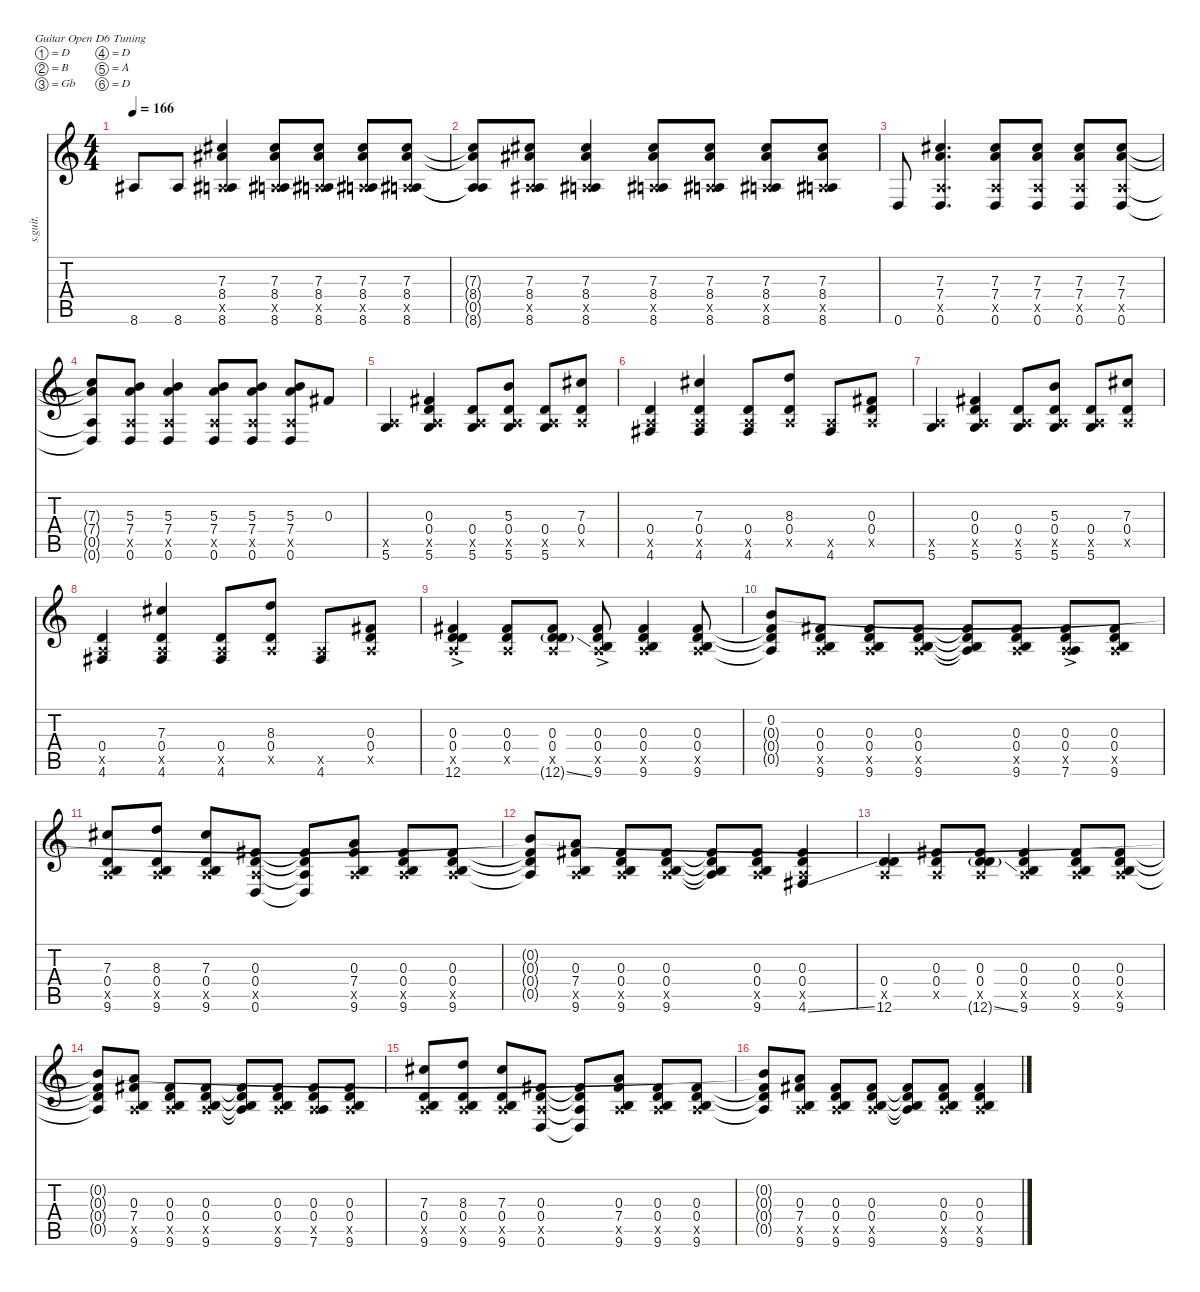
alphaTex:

\defaultSystemsLayout 4
\hideDynamics
\bracketExtendMode nobrackets
\track ("Thom Yorke " "s.guit.") {instrument acousticguitarsteel}
\staff {score tabs}
\tuning (D4 B3 Gb3 D3 A2 D2)
\ts (4 4)
\tempo 166
\clef g2
\ks c
8.6{acc #}.8{lyrics (0 "") lyrics (1 "") lyrics (2 "") lyrics (3 "") lyrics (4 "") dy ff} 8.6{acc #}.8{lyrics (0 "") lyrics (1 "") lyrics (2 "") lyrics (3 "") lyrics (4 "")} (7.3{acc #} 8.4{acc #} 0.5{x} 8.6{acc #}).4{lyrics (0 "") lyrics (1 "") lyrics (2 "") lyrics (3 "") lyrics (4 "") dy f} (7.3{acc #} 8.4{acc #} 0.5{x} 8.6{acc #}).8{lyrics (0 "") lyrics (1 "") lyrics (2 "") lyrics (3 "") lyrics (4 "")} (7.3{acc #} 8.4{acc #} 0.5{x} 8.6{acc #}).8{lyrics (0 "") lyrics (1 "") lyrics (2 "") lyrics (3 "") lyrics (4 "")} (7.3{acc #} 8.4{acc #} 0.5{x} 8.6{acc #}).8{lyrics (0 "") lyrics (1 "") lyrics (2 "") lyrics (3 "") lyrics (4 "")} (7.3{acc #} 8.4{acc #} 0.5{x} 8.6{acc #}).8{lyrics (0 "") lyrics (1 "") lyrics (2 "") lyrics (3 "") lyrics (4 "")} |
(7.3{t acc #} 8.4{t acc #} 0.5{t} 8.6{t acc #}).8{lyrics (0 "") lyrics (1 "") lyrics (2 "") lyrics (3 "") lyrics (4 "")} (7.3{acc #} 8.4{acc #} 0.5{x} 8.6{acc #}).8{lyrics (0 "") lyrics (1 "") lyrics (2 "") lyrics (3 "") lyrics (4 "")} (7.3{acc #} 8.4{acc #} 0.5{x} 8.6{acc #}).4{lyrics (0 "") lyrics (1 "") lyrics (2 "") lyrics (3 "") lyrics (4 "")} (7.3{acc #} 8.4{acc #} 0.5{x} 8.6{acc #}).8{lyrics (0 "") lyrics (1 "") lyrics (2 "") lyrics (3 "") lyrics (4 "")} (7.3{acc #} 8.4{acc #} 0.5{x} 8.6{acc #}).8{lyrics (0 "") lyrics (1 "") lyrics (2 "") lyrics (3 "") lyrics (4 "")} (7.3{acc #} 8.4{acc #} 0.5{x} 8.6{acc #}).8{lyrics (0 "") lyrics (1 "") lyrics (2 "") lyrics (3 "") lyrics (4 "")} (7.3{acc #} 8.4{acc #} 0.5{x} 8.6{acc #}).8{lyrics (0 "") lyrics (1 "") lyrics (2 "") lyrics (3 "") lyrics (4 "")} |
0.6.8{lyrics (0 "") lyrics (1 "") lyrics (2 "") lyrics (3 "") lyrics (4 "") dy ff} (7.3{acc #} 7.4 0.5{x} 0.6).4{d lyrics (0 "") lyrics (1 "") lyrics (2 "") lyrics (3 "") lyrics (4 "") dy f} (7.3{acc #} 7.4 0.5{x} 0.6).8{lyrics (0 "") lyrics (1 "") lyrics (2 "") lyrics (3 "") lyrics (4 "")} (7.3{acc #} 7.4 0.5{x} 0.6).8{lyrics (0 "") lyrics (1 "") lyrics (2 "") lyrics (3 "") lyrics (4 "")} (7.3{acc #} 7.4 0.5{x} 0.6).8{lyrics (0 "") lyrics (1 "") lyrics (2 "") lyrics (3 "") lyrics (4 "")} (7.3{acc #} 7.4 0.5{x} 0.6).8{lyrics (0 "") lyrics (1 "") lyrics (2 "") lyrics (3 "") lyrics (4 "")} |
(7.3{t acc #} 7.4{t} 0.5{t} 0.6{t}).8{lyrics (0 "") lyrics (1 "") lyrics (2 "") lyrics (3 "") lyrics (4 "")} (5.3 7.4 0.5{x} 0.6).8{lyrics (0 "") lyrics (1 "") lyrics (2 "") lyrics (3 "") lyrics (4 "")} (5.3 7.4 0.5{x} 0.6).4{lyrics (0 "") lyrics (1 "") lyrics (2 "") lyrics (3 "") lyrics (4 "")} (5.3 7.4 0.5{x} 0.6).8{lyrics (0 "") lyrics (1 "") lyrics (2 "") lyrics (3 "") lyrics (4 "")} (5.3 7.4 0.5{x} 0.6).8{lyrics (0 "") lyrics (1 "") lyrics (2 "") lyrics (3 "") lyrics (4 "")} (5.3 7.4 0.5{x} 0.6).8{lyrics (0 "") lyrics (1 "") lyrics (2 "") lyrics (3 "") lyrics (4 "")} 0.3{acc #}.8{lyrics (0 "") lyrics (1 "") lyrics (2 "") lyrics (3 "") lyrics (4 "") dy ff} |
(0.5{x} 5.6).4{lyrics (0 "") lyrics (1 "") lyrics (2 "") lyrics (3 "") lyrics (4 "") dy f} (0.3{acc #} 0.4 0.5{x} 5.6).4{lyrics (0 "") lyrics (1 "") lyrics (2 "") lyrics (3 "") lyrics (4 "")} (0.4 0.5{x} 5.6).8{lyrics (0 "") lyrics (1 "") lyrics (2 "") lyrics (3 "") lyrics (4 "")} (5.3 0.4 0.5{x} 5.6).8{lyrics (0 "") lyrics (1 "") lyrics (2 "") lyrics (3 "") lyrics (4 "")} (0.4 0.5{x} 5.6).8{lyrics (0 "") lyrics (1 "") lyrics (2 "") lyrics (3 "") lyrics (4 "")} (7.3{acc #} 0.4 0.5{x}).8{lyrics (0 "") lyrics (1 "") lyrics (2 "") lyrics (3 "") lyrics (4 "")} |
(0.4 0.5{x} 4.6{acc #}).4{lyrics (0 "") lyrics (1 "") lyrics (2 "") lyrics (3 "") lyrics (4 "")} (7.3{acc #} 0.4 0.5{x} 4.6{acc #}).4{lyrics (0 "") lyrics (1 "") lyrics (2 "") lyrics (3 "") lyrics (4 "")} (0.4 0.5{x} 4.6{acc #}).8{lyrics (0 "") lyrics (1 "") lyrics (2 "") lyrics (3 "") lyrics (4 "")} (8.3 0.4 0.5{x}).8{lyrics (0 "") lyrics (1 "") lyrics (2 "") lyrics (3 "") lyrics (4 "")} (0.5{x} 4.6{acc #}).8{lyrics (0 "") lyrics (1 "") lyrics (2 "") lyrics (3 "") lyrics (4 "")} (0.3{acc #} 0.4 0.5{x}).8{lyrics (0 "") lyrics (1 "") lyrics (2 "") lyrics (3 "") lyrics (4 "")} |
(0.5{x} 5.6).4{lyrics (0 "") lyrics (1 "") lyrics (2 "") lyrics (3 "") lyrics (4 "")} (0.3{acc #} 0.4 0.5{x} 5.6).4{lyrics (0 "") lyrics (1 "") lyrics (2 "") lyrics (3 "") lyrics (4 "")} (0.4 0.5{x} 5.6).8{lyrics (0 "") lyrics (1 "") lyrics (2 "") lyrics (3 "") lyrics (4 "")} (5.3 0.4 0.5{x} 5.6).8{lyrics (0 "") lyrics (1 "") lyrics (2 "") lyrics (3 "") lyrics (4 "")} (0.4 0.5{x} 5.6).8{lyrics (0 "") lyrics (1 "") lyrics (2 "") lyrics (3 "") lyrics (4 "")} (7.3{acc #} 0.4 0.5{x}).8{lyrics (0 "") lyrics (1 "") lyrics (2 "") lyrics (3 "") lyrics (4 "")} |
(0.4 0.5{x} 4.6{acc #}).4{lyrics (0 "") lyrics (1 "") lyrics (2 "") lyrics (3 "") lyrics (4 "")} (7.3{acc #} 0.4 0.5{x} 4.6{acc #}).4{lyrics (0 "") lyrics (1 "") lyrics (2 "") lyrics (3 "") lyrics (4 "")} (0.4 0.5{x} 4.6{acc #}).8{lyrics (0 "") lyrics (1 "") lyrics (2 "") lyrics (3 "") lyrics (4 "")} (8.3 0.4 0.5{x}).8{lyrics (0 "") lyrics (1 "") lyrics (2 "") lyrics (3 "") lyrics (4 "")} (0.5{x} 4.6{acc #}).8{lyrics (0 "") lyrics (1 "") lyrics (2 "") lyrics (3 "") lyrics (4 "")} (0.3{acc #} 0.4 0.5{x}).8{lyrics (0 "") lyrics (1 "") lyrics (2 "") lyrics (3 "") lyrics (4 "")} |
(0.3{acc #} 0.4 0.5{x} 12.6{ac}).4{lyrics (0 "") lyrics (1 "") lyrics (2 "") lyrics (3 "") lyrics (4 "")} (0.3{acc #} 0.4 0.5{x}).8{lyrics (0 "") lyrics (1 "") lyrics (2 "") lyrics (3 "") lyrics (4 "")} (0.3{acc #} 0.4 0.5{x} 12.6{ss g}).8{lyrics (0 "") lyrics (1 "") lyrics (2 "") lyrics (3 "") lyrics (4 "")} (0.3{acc #} 0.4 0.5{x} 9.6{ac}).8{lyrics (0 "") lyrics (1 "") lyrics (2 "") lyrics (3 "") lyrics (4 "")} (0.3{acc #} 0.4 0.5{x} 9.6).4{lyrics (0 "") lyrics (1 "") lyrics (2 "") lyrics (3 "") lyrics (4 "")} (0.3{acc #} 0.4 0.5{x} 9.6).8{lyrics (0 "") lyrics (1 "") lyrics (2 "") lyrics (3 "") lyrics (4 "")} |
(0.2 0.3{t acc #} 0.4{t} 0.5{t}).8{lyrics (0 "") lyrics (1 "") lyrics (2 "") lyrics (3 "") lyrics (4 "")} (0.3{acc #} 0.4 0.5{x} 9.6).8{lyrics (0 "") lyrics (1 "") lyrics (2 "") lyrics (3 "") lyrics (4 "")} (0.3{acc #} 0.4 0.5{x} 9.6).8{lyrics (0 "") lyrics (1 "") lyrics (2 "") lyrics (3 "") lyrics (4 "")} (0.3{acc #} 0.4 0.5{x} 9.6).8{lyrics (0 "") lyrics (1 "") lyrics (2 "") lyrics (3 "") lyrics (4 "")} (0.3{t acc #} 0.4{t} 0.5{t} 9.6{t}).8{lyrics (0 "") lyrics (1 "") lyrics (2 "") lyrics (3 "") lyrics (4 "")} (0.3{acc #} 0.4 0.5{x} 9.6).8{lyrics (0 "") lyrics (1 "") lyrics (2 "") lyrics (3 "") lyrics (4 "")} (0.3{acc #} 0.4 0.5{x} 7.6{ac}).8{lyrics (0 "") lyrics (1 "") lyrics (2 "") lyrics (3 "") lyrics (4 "")} (0.3{acc #} 0.4 0.5{x} 9.6).8{lyrics (0 "") lyrics (1 "") lyrics (2 "") lyrics (3 "") lyrics (4 "")} |
(7.3{acc #} 0.4 0.5{x} 9.6).8{lyrics (0 "") lyrics (1 "") lyrics (2 "") lyrics (3 "") lyrics (4 "")} (8.3 0.4 0.5{x} 9.6).8{lyrics (0 "") lyrics (1 "") lyrics (2 "") lyrics (3 "") lyrics (4 "")} (7.3{acc #} 0.4 0.5{x} 9.6).8{lyrics (0 "") lyrics (1 "") lyrics (2 "") lyrics (3 "") lyrics (4 "")} (0.3{acc #} 0.4 0.5{x} 0.6).8{lyrics (0 "") lyrics (1 "") lyrics (2 "") lyrics (3 "") lyrics (4 "")} (0.3{t acc #} 0.4{t} 0.5{t} 0.6{t}).8{lyrics (0 "") lyrics (1 "") lyrics (2 "") lyrics (3 "") lyrics (4 "")} (0.3{acc #} 7.4 0.5{x} 9.6).8{lyrics (0 "") lyrics (1 "") lyrics (2 "") lyrics (3 "") lyrics (4 "")} (0.3{acc #} 0.4 0.5{x} 9.6).8{lyrics (0 "") lyrics (1 "") lyrics (2 "") lyrics (3 "") lyrics (4 "")} (0.3{acc #} 0.4 0.5{x} 9.6).8{lyrics (0 "") lyrics (1 "") lyrics (2 "") lyrics (3 "") lyrics (4 "")} |
(0.2{t} 0.3{t acc #} 0.4{t} 0.5{t}).8{lyrics (0 "") lyrics (1 "") lyrics (2 "") lyrics (3 "") lyrics (4 "")} (0.3{acc #} 7.4 0.5{x} 9.6).8{lyrics (0 "") lyrics (1 "") lyrics (2 "") lyrics (3 "") lyrics (4 "")} (0.3{acc #} 0.4 0.5{x} 9.6).8{lyrics (0 "") lyrics (1 "") lyrics (2 "") lyrics (3 "") lyrics (4 "")} (0.3{acc #} 0.4 0.5{x} 9.6).8{lyrics (0 "") lyrics (1 "") lyrics (2 "") lyrics (3 "") lyrics (4 "")} (0.3{t acc #} 0.4{t} 0.5{t} 9.6{t}).8{lyrics (0 "") lyrics (1 "") lyrics (2 "") lyrics (3 "") lyrics (4 "")} (0.3{acc #} 0.4 0.5{x} 9.6).8{lyrics (0 "") lyrics (1 "") lyrics (2 "") lyrics (3 "") lyrics (4 "")} (0.3{acc #} 0.4 0.5{x} 4.6{ss acc #}).4{lyrics (0 "") lyrics (1 "") lyrics (2 "") lyrics (3 "") lyrics (4 "")} |
(0.4 0.5{x} 12.6).4{lyrics (0 "") lyrics (1 "") lyrics (2 "") lyrics (3 "") lyrics (4 "")} (0.3{acc #} 0.4 0.5{x}).8{lyrics (0 "") lyrics (1 "") lyrics (2 "") lyrics (3 "") lyrics (4 "")} (0.3{acc #} 0.4 0.5{x} 12.6{ss g}).8{lyrics (0 "") lyrics (1 "") lyrics (2 "") lyrics (3 "") lyrics (4 "")} (0.3{acc #} 0.4 0.5{x} 9.6).4{lyrics (0 "") lyrics (1 "") lyrics (2 "") lyrics (3 "") lyrics (4 "")} (0.3{acc #} 0.4 0.5{x} 9.6).8{lyrics (0 "") lyrics (1 "") lyrics (2 "") lyrics (3 "") lyrics (4 "")} (0.3{acc #} 0.4 0.5{x} 9.6).8{lyrics (0 "") lyrics (1 "") lyrics (2 "") lyrics (3 "") lyrics (4 "")} |
(0.2{t} 0.3{t acc #} 0.4{t} 0.5{t}).8{lyrics (0 "") lyrics (1 "") lyrics (2 "") lyrics (3 "") lyrics (4 "")} (0.3{acc #} 7.4 0.5{x} 9.6).8{lyrics (0 "") lyrics (1 "") lyrics (2 "") lyrics (3 "") lyrics (4 "")} (0.3{acc #} 0.4 0.5{x} 9.6).8{lyrics (0 "") lyrics (1 "") lyrics (2 "") lyrics (3 "") lyrics (4 "")} (0.3{acc #} 0.4 0.5{x} 9.6).8{lyrics (0 "") lyrics (1 "") lyrics (2 "") lyrics (3 "") lyrics (4 "")} (0.3{t acc #} 0.4{t} 0.5{t} 9.6{t}).8{lyrics (0 "") lyrics (1 "") lyrics (2 "") lyrics (3 "") lyrics (4 "")} (0.3{acc #} 0.4 0.5{x} 9.6).8{lyrics (0 "") lyrics (1 "") lyrics (2 "") lyrics (3 "") lyrics (4 "")} (0.3{acc #} 0.4 0.5{x} 7.6).8{lyrics (0 "") lyrics (1 "") lyrics (2 "") lyrics (3 "") lyrics (4 "")} (0.3{acc #} 0.4 0.5{x} 9.6).8{lyrics (0 "") lyrics (1 "") lyrics (2 "") lyrics (3 "") lyrics (4 "") dy mf} |
(7.3{acc #} 0.4 0.5{x} 9.6).8{lyrics (0 "") lyrics (1 "") lyrics (2 "") lyrics (3 "") lyrics (4 "") dy f} (8.3 0.4 0.5{x} 9.6).8{lyrics (0 "") lyrics (1 "") lyrics (2 "") lyrics (3 "") lyrics (4 "")} (7.3{acc #} 0.4 0.5{x} 9.6).8{lyrics (0 "") lyrics (1 "") lyrics (2 "") lyrics (3 "") lyrics (4 "")} (0.3{acc #} 0.4 0.5{x} 0.6).8{lyrics (0 "") lyrics (1 "") lyrics (2 "") lyrics (3 "") lyrics (4 "")} (0.3{t acc #} 0.4{t} 0.5{t} 0.6{t}).8{lyrics (0 "") lyrics (1 "") lyrics (2 "") lyrics (3 "") lyrics (4 "")} (0.3{acc #} 7.4 0.5{x} 9.6).8{lyrics (0 "") lyrics (1 "") lyrics (2 "") lyrics (3 "") lyrics (4 "")} (0.3{acc #} 0.4 0.5{x} 9.6).8{lyrics (0 "") lyrics (1 "") lyrics (2 "") lyrics (3 "") lyrics (4 "")} (0.3{acc #} 0.4 0.5{x} 9.6).8{lyrics (0 "") lyrics (1 "") lyrics (2 "") lyrics (3 "") lyrics (4 "")} |
(0.2{t} 0.3{t acc #} 0.4{t} 0.5{t}).8{lyrics (0 "") lyrics (1 "") lyrics (2 "") lyrics (3 "") lyrics (4 "")} (0.3{acc #} 7.4 0.5{x} 9.6).8{lyrics (0 "") lyrics (1 "") lyrics (2 "") lyrics (3 "") lyrics (4 "")} (0.3{acc #} 0.4 0.5{x} 9.6).8{lyrics (0 "") lyrics (1 "") lyrics (2 "") lyrics (3 "") lyrics (4 "")} (0.3{acc #} 0.4 0.5{x} 9.6).8{lyrics (0 "") lyrics (1 "") lyrics (2 "") lyrics (3 "") lyrics (4 "")} (0.3{t acc #} 0.4{t} 0.5{t} 9.6{t}).8{lyrics (0 "") lyrics (1 "") lyrics (2 "") lyrics (3 "") lyrics (4 "")} (0.3{acc #} 0.4 0.5{x} 9.6).8{lyrics (0 "") lyrics (1 "") lyrics (2 "") lyrics (3 "") lyrics (4 "")} (0.3{acc #} 0.4 0.5{x} 9.6).4{lyrics (0 "") lyrics (1 "") lyrics (2 "") lyrics (3 "") lyrics (4 "")}
